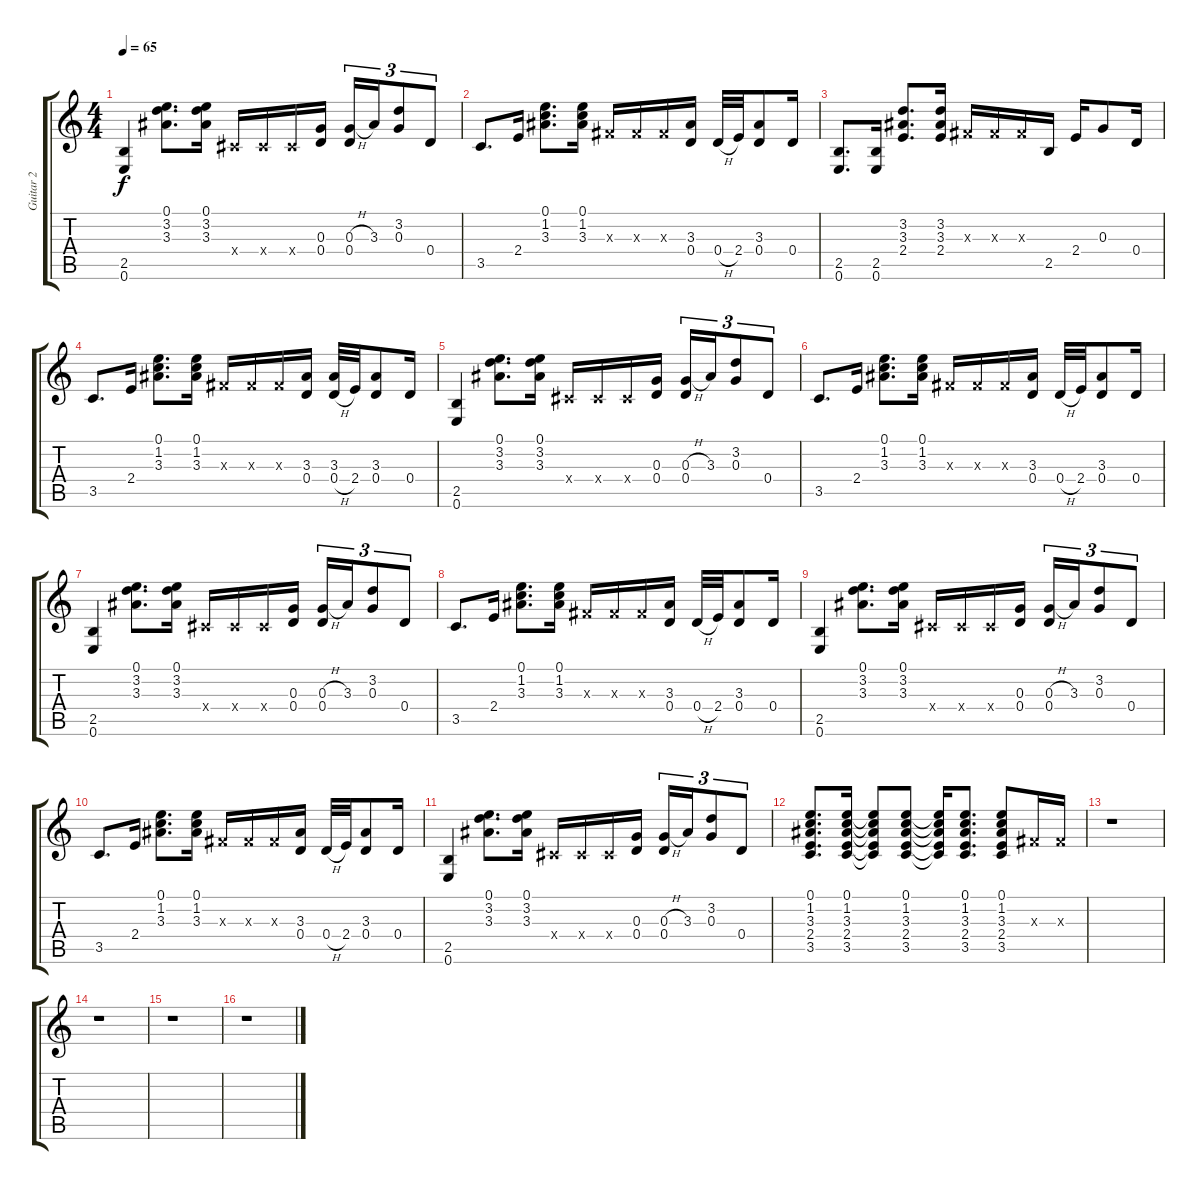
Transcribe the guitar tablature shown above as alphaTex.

\track ("Guitar 2" "Guitar 2") {instrument electricguitarjazz}
\staff {score tabs}
\tuning (E4 B3 G3 D3 A2 E2) {hide}
\ts (4 4)
\tempo 65
\clef g2
\ks c
(2.5 0.6).4{dy f instrument electricguitarjazz} (0.1 3.2 3.3).8{d} (0.1 3.2 3.3).16 -1.4{x}.16 -1.4{x}.16 -1.4{x}.16 (0.3 0.4).16 (0.3{h} 0.4).16{tu (3 2)} 3.3.16{tu (3 2)} (3.2 0.3).8{tu (3 2)} 0.4.8{tu (3 2)} |
3.5.8{d} 2.4.16 (0.1 1.2 3.3).8{d} (0.1 1.2 3.3).16 -1.3{x}.16 -1.3{x}.16 -1.3{x}.16 (3.3 0.4).16 0.4{h}.32 2.4.32 (3.3 0.4).8 0.4.16 |
(2.5 0.6).8{d} (2.5 0.6).16 (3.2 3.3 2.4).8{d} (3.2 3.3 2.4).16 -1.3{x}.16 -1.3{x}.16 -1.3{x}.16 2.5.16 2.4.16 0.3.8 0.4.16 |
3.5.8{d} 2.4.16 (0.1 1.2 3.3).8{d} (0.1 1.2 3.3).16 -1.3{x}.16 -1.3{x}.16 -1.3{x}.16 (3.3 0.4).16 (3.3 0.4{h}).32 2.4.32 (3.3 0.4).8 0.4.16 |
(2.5 0.6).4 (0.1 3.2 3.3).8{d} (0.1 3.2 3.3).16 -1.4{x}.16 -1.4{x}.16 -1.4{x}.16 (0.3 0.4).16 (0.3{h} 0.4).16{tu (3 2)} 3.3.16{tu (3 2)} (3.2 0.3).8{tu (3 2)} 0.4.8{tu (3 2)} |
3.5.8{d} 2.4.16 (0.1 1.2 3.3).8{d} (0.1 1.2 3.3).16 -1.3{x}.16 -1.3{x}.16 -1.3{x}.16 (3.3 0.4).16 0.4{h}.32 2.4.32 (3.3 0.4).8 0.4.16 |
(2.5 0.6).4 (0.1 3.2 3.3).8{d} (0.1 3.2 3.3).16 -1.4{x}.16 -1.4{x}.16 -1.4{x}.16 (0.3 0.4).16 (0.3{h} 0.4).16{tu (3 2)} 3.3.16{tu (3 2)} (3.2 0.3).8{tu (3 2)} 0.4.8{tu (3 2)} |
3.5.8{d} 2.4.16 (0.1 1.2 3.3).8{d} (0.1 1.2 3.3).16 -1.3{x}.16 -1.3{x}.16 -1.3{x}.16 (3.3 0.4).16 0.4{h}.32 2.4.32 (3.3 0.4).8 0.4.16 |
(2.5 0.6).4 (0.1 3.2 3.3).8{d} (0.1 3.2 3.3).16 -1.4{x}.16 -1.4{x}.16 -1.4{x}.16 (0.3 0.4).16 (0.3{h} 0.4).16{tu (3 2)} 3.3.16{tu (3 2)} (3.2 0.3).8{tu (3 2)} 0.4.8{tu (3 2)} |
3.5.8{d} 2.4.16 (0.1 1.2 3.3).8{d} (0.1 1.2 3.3).16 -1.3{x}.16 -1.3{x}.16 -1.3{x}.16 (3.3 0.4).16 0.4{h}.32 2.4.32 (3.3 0.4).8 0.4.16 |
(2.5 0.6).4 (0.1 3.2 3.3).8{d} (0.1 3.2 3.3).16 -1.4{x}.16 -1.4{x}.16 -1.4{x}.16 (0.3 0.4).16 (0.3{h} 0.4).16{tu (3 2)} 3.3.16{tu (3 2)} (3.2 0.3).8{tu (3 2)} 0.4.8{tu (3 2)} |
(0.1 1.2 3.3 2.4 3.5).8{d} (0.1 1.2 3.3 2.4 3.5).16 (0.1{t} 1.2{t} 3.3{t} 2.4{t} 3.5{t}).8 (0.1 1.2 3.3 2.4 3.5).8 (0.1{t} 1.2{t} 3.3{t} 2.4{t} 3.5{t}).16 (0.1 1.2 3.3 2.4 3.5).8{d} (0.1 1.2 3.3 2.4 3.5).8 -1.3{x}.16 -1.3{x}.16 |
r.1 |
r.1 |
r.1 |
r.1
